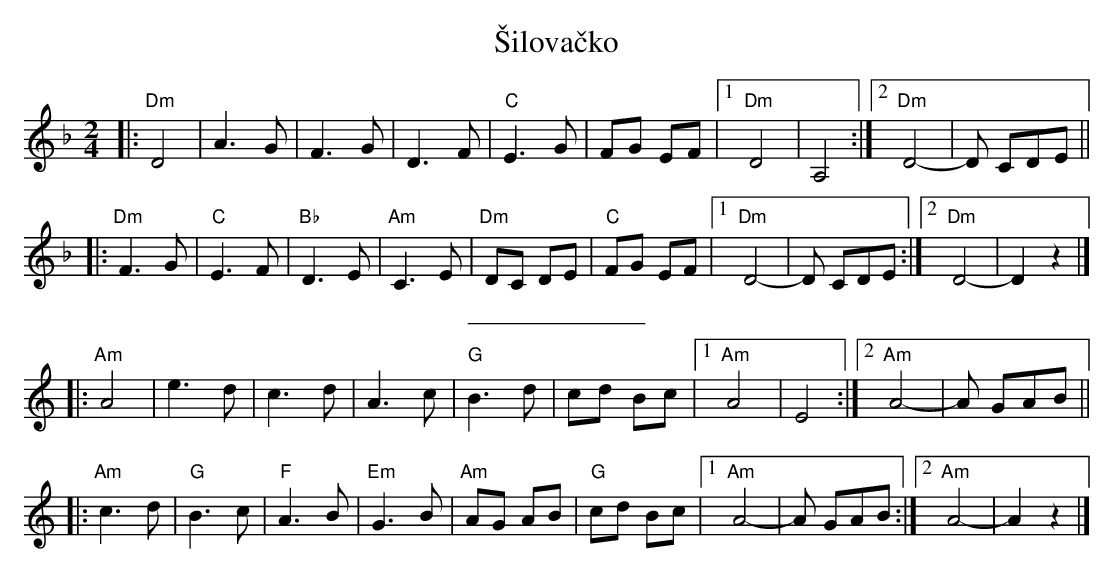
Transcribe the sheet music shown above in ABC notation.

X:1
T: \vSilova\vcko
M: 2/4
L: 1/8
K: Dm
|: "Dm"D4 | A3 G | F3 G | D3 F | "C"E3 G | FG EF |1 "Dm"D4 | A,4 :|2 "Dm"D4- | D CDE ||
|: "Dm"F3 G | "C"E3 F | "Bb"D3 E | "Am"C3 E | "Dm"DC DE | "C"FG EF |1 "Dm"D4- | D CDE :|2 "Dm"D4- | D2z2 |]
%%sep 8 8 4cm
K: Am
|: "Am"A4 | e3 d | c3 d | A3 c | "G"B3 d | cd Bc |1 "Am"A4 | E4 :|2 "Am"A4- | A GAB ||
|: "Am"c3 d | "G"B3 c | "F"A3 B | "Em"G3 B | "Am"AG AB | "G"cd Bc |1 "Am"A4- | A GAB :|2 "Am"A4- | A2z2 |]
